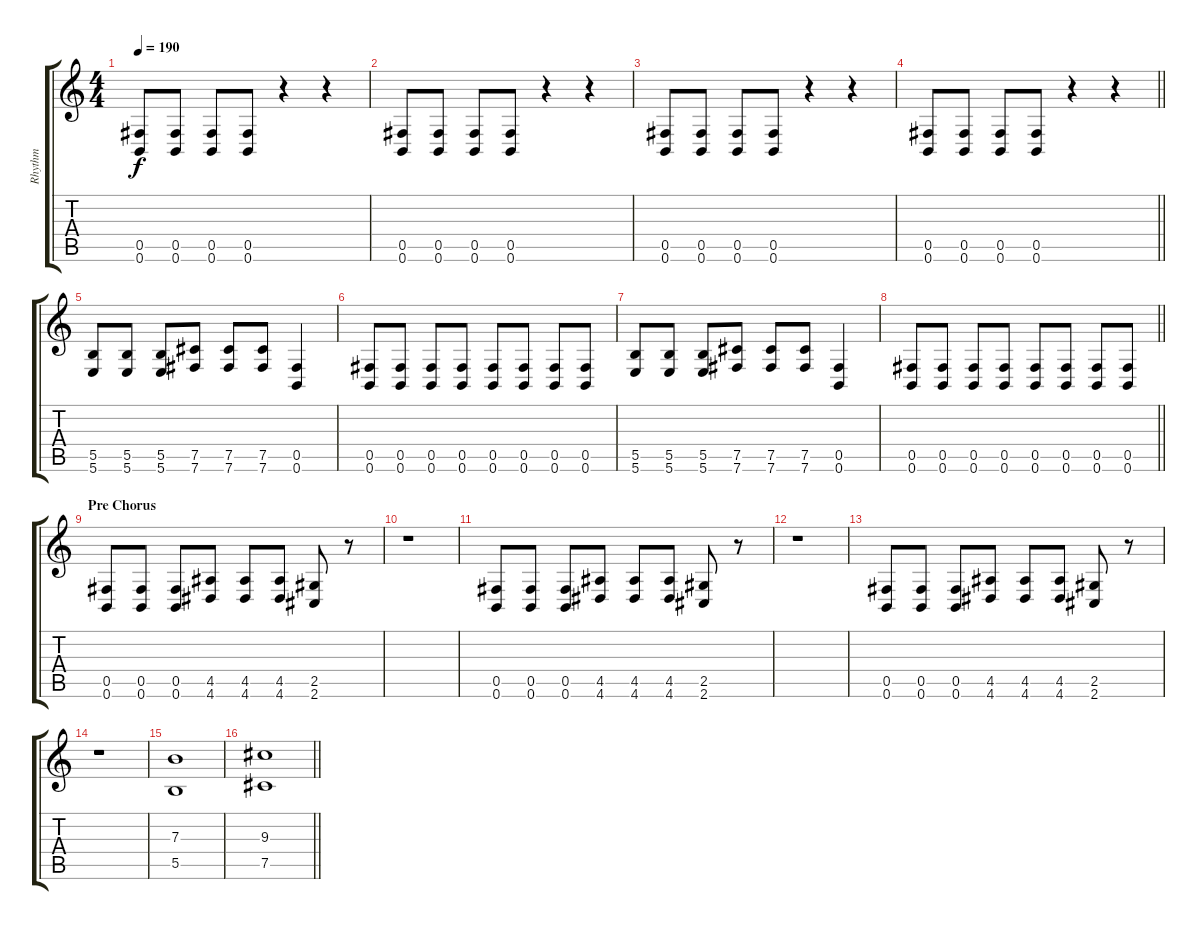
\track ("Rhythm" "Rhythm") {instrument distortionguitar}
\staff {score tabs}
\tuning (Db4 Ab3 E3 B2 Gb2 B1) {hide}
\ts (4 4)
\tempo 190
\clef g2
\ks c
(0.5 0.6).8{dy f} (0.5 0.6).8 (0.5 0.6).8 (0.5 0.6).8 r.4 r.4 |
(0.5 0.6).8 (0.5 0.6).8 (0.5 0.6).8 (0.5 0.6).8 r.4 r.4 |
(0.5 0.6).8 (0.5 0.6).8 (0.5 0.6).8 (0.5 0.6).8 r.4 r.4 |
\barLineRight lightlight
(0.5 0.6).8 (0.5 0.6).8 (0.5 0.6).8 (0.5 0.6).8 r.4 r.4 |
(5.5 5.6).8 (5.5 5.6).8 (5.5 5.6).8 (7.5 7.6).8 (7.5 7.6).8 (7.5 7.6).8 (0.5 0.6).4 |
(0.5 0.6).8 (0.5 0.6).8 (0.5 0.6).8 (0.5 0.6).8 (0.5 0.6).8 (0.5 0.6).8 (0.5 0.6).8 (0.5 0.6).8 |
(5.5 5.6).8 (5.5 5.6).8 (5.5 5.6).8 (7.5 7.6).8 (7.5 7.6).8 (7.5 7.6).8 (0.5 0.6).4 |
\barLineRight lightlight
(0.5 0.6).8 (0.5 0.6).8 (0.5 0.6).8 (0.5 0.6).8 (0.5 0.6).8 (0.5 0.6).8 (0.5 0.6).8 (0.5 0.6).8 |
\section ("" "Pre Chorus")
(0.5 0.6).8 (0.5 0.6).8 (0.5 0.6).8 (4.5 4.6).8 (4.5 4.6).8 (4.5 4.6).8 (2.5 2.6).8 r.8 |
r.1 |
(0.5 0.6).8 (0.5 0.6).8 (0.5 0.6).8 (4.5 4.6).8 (4.5 4.6).8 (4.5 4.6).8 (2.5 2.6).8 r.8 |
r.1 |
(0.5 0.6).8 (0.5 0.6).8 (0.5 0.6).8 (4.5 4.6).8 (4.5 4.6).8 (4.5 4.6).8 (2.5 2.6).8 r.8 |
r.1 |
(7.3 5.5).1 |
\barLineRight lightlight
(9.3 7.5).1
